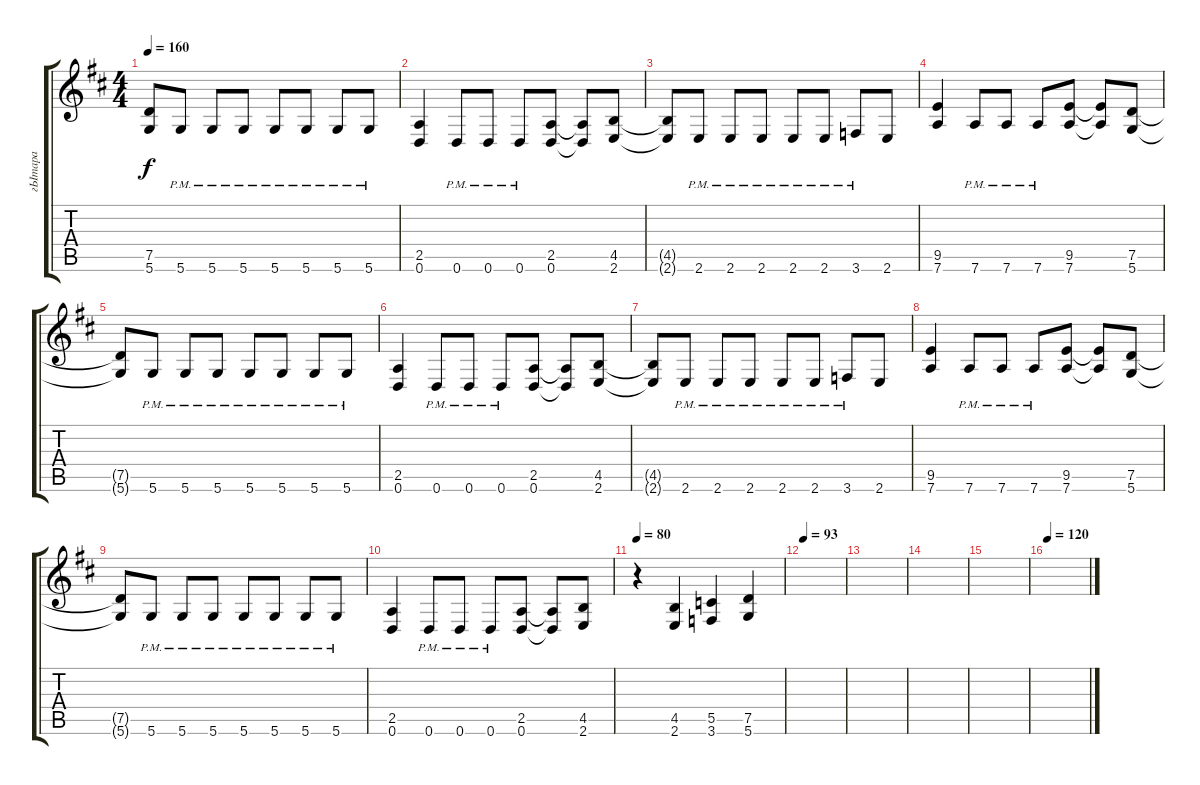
\track ("гЫтара" "гЫтара") {instrument distortionguitar}
\staff {score tabs}
\tuning (D4 A3 F3 C3 G2 D2) {hide}
\ts (4 4)
\tempo 160
\clef g2
\ks bminor
(7.5{t} 5.6{t}).8{dy f} 5.6{pm}.8 5.6{pm}.8 5.6{pm}.8 5.6{pm}.8 5.6{pm}.8 5.6{pm}.8 5.6{pm}.8 |
(2.5 0.6).4 0.6{pm}.8 0.6{pm}.8 0.6{pm}.8 (2.5 0.6).8 (2.5{t} 0.6{t}).8 (4.5 2.6).8 |
(4.5{t} 2.6{t}).8 2.6{pm}.8 2.6{pm}.8 2.6{pm}.8 2.6{pm}.8 2.6{pm}.8 3.6{pm}.8 2.6.8 |
(9.5 7.6).4 7.6{pm}.8 7.6{pm}.8 7.6{pm}.8 (9.5 7.6).8 (9.5{t} 7.6{t}).8 (7.5 5.6).8 |
(7.5{t} 5.6{t}).8 5.6{pm}.8 5.6{pm}.8 5.6{pm}.8 5.6{pm}.8 5.6{pm}.8 5.6{pm}.8 5.6{pm}.8 |
(2.5 0.6).4 0.6{pm}.8 0.6{pm}.8 0.6{pm}.8 (2.5 0.6).8 (2.5{t} 0.6{t}).8 (4.5 2.6).8 |
(4.5{t} 2.6{t}).8 2.6{pm}.8 2.6{pm}.8 2.6{pm}.8 2.6{pm}.8 2.6{pm}.8 3.6{pm}.8 2.6.8 |
(9.5 7.6).4 7.6{pm}.8 7.6{pm}.8 7.6{pm}.8 (9.5 7.6).8 (9.5{t} 7.6{t}).8 (7.5 5.6).8 |
(7.5{t} 5.6{t}).8 5.6{pm}.8 5.6{pm}.8 5.6{pm}.8 5.6{pm}.8 5.6{pm}.8 5.6{pm}.8 5.6{pm}.8 |
(2.5 0.6).4 0.6{pm}.8 0.6{pm}.8 0.6{pm}.8 (2.5 0.6).8 (2.5{t} 0.6{t}).8 (4.5 2.6).8 |
\tempo 80
r.4 (4.5 2.6).4 (5.5 3.6).4 (7.5 5.6).4 |
\tempo 93
|
|
|
|
\tempo 120
